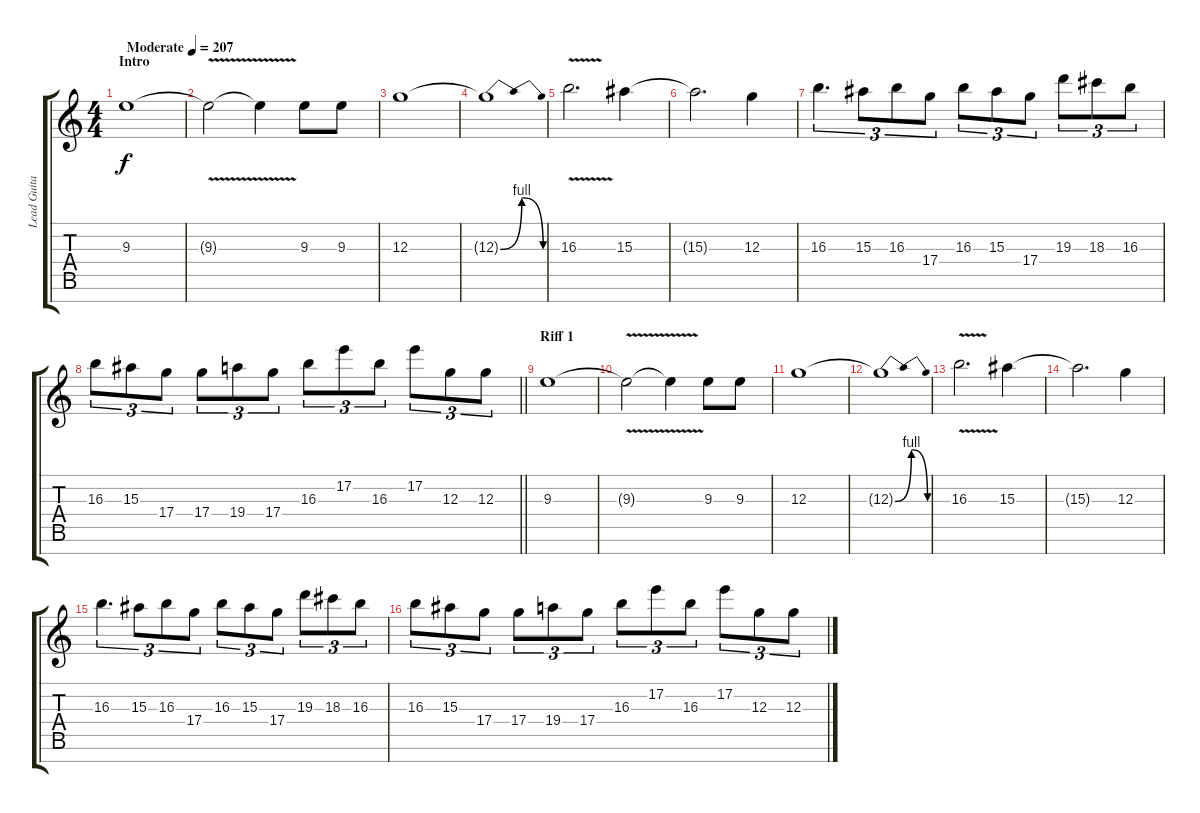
\track ("Lead Guitar" "Lead Guita") {instrument distortionguitar}
\staff {score tabs}
\tuning (E4 B3 G3 D3 A2 E2 B1) {hide}
\ts (4 4)
\section ("" "Intro")
\tempo (207 "Moderate")
\clef g2
\ks c
9.3.1{dy f instrument distortionguitar} |
9.3{v t}.2 9.3{t}.4 9.3.8 9.3.8 |
12.3.1 |
12.3{be (bendrelease 0 0 15 4 15 4 60 0) t}.1 |
16.3{v}.2{d} 15.3.4 |
15.3{t}.2{d} 12.3.4 |
16.3.4{d tu (3 2)} 15.3.8{tu (3 2)} 16.3.8{tu (3 2)} 17.4.8{tu (3 2)} 16.3.8{tu (3 2)} 15.3.8{tu (3 2)} 17.4.8{tu (3 2)} 19.3.8{tu (3 2)} 18.3.8{tu (3 2)} 16.3.8{tu (3 2)} |
\barLineRight lightlight
16.3.8{tu (3 2)} 15.3.8{tu (3 2)} 17.4.8{tu (3 2)} 17.4.8{tu (3 2)} 19.4.8{tu (3 2)} 17.4.8{tu (3 2)} 16.3.8{tu (3 2)} 17.2.8{tu (3 2)} 16.3.8{tu (3 2)} 17.2.8{tu (3 2)} 12.3.8{tu (3 2)} 12.3.8{tu (3 2)} |
\section ("" "Riff 1")
9.3.1 |
9.3{v t}.2 9.3{t}.4 9.3.8 9.3.8 |
12.3.1 |
12.3{be (bendrelease 0 0 15 4 15 4 60 0) t}.1 |
16.3{v}.2{d} 15.3.4 |
15.3{t}.2{d} 12.3.4 |
16.3.4{d tu (3 2)} 15.3.8{tu (3 2)} 16.3.8{tu (3 2)} 17.4.8{tu (3 2)} 16.3.8{tu (3 2)} 15.3.8{tu (3 2)} 17.4.8{tu (3 2)} 19.3.8{tu (3 2)} 18.3.8{tu (3 2)} 16.3.8{tu (3 2)} |
16.3.8{tu (3 2)} 15.3.8{tu (3 2)} 17.4.8{tu (3 2)} 17.4.8{tu (3 2)} 19.4.8{tu (3 2)} 17.4.8{tu (3 2)} 16.3.8{tu (3 2)} 17.2.8{tu (3 2)} 16.3.8{tu (3 2)} 17.2.8{tu (3 2)} 12.3.8{tu (3 2)} 12.3.8{tu (3 2)}
